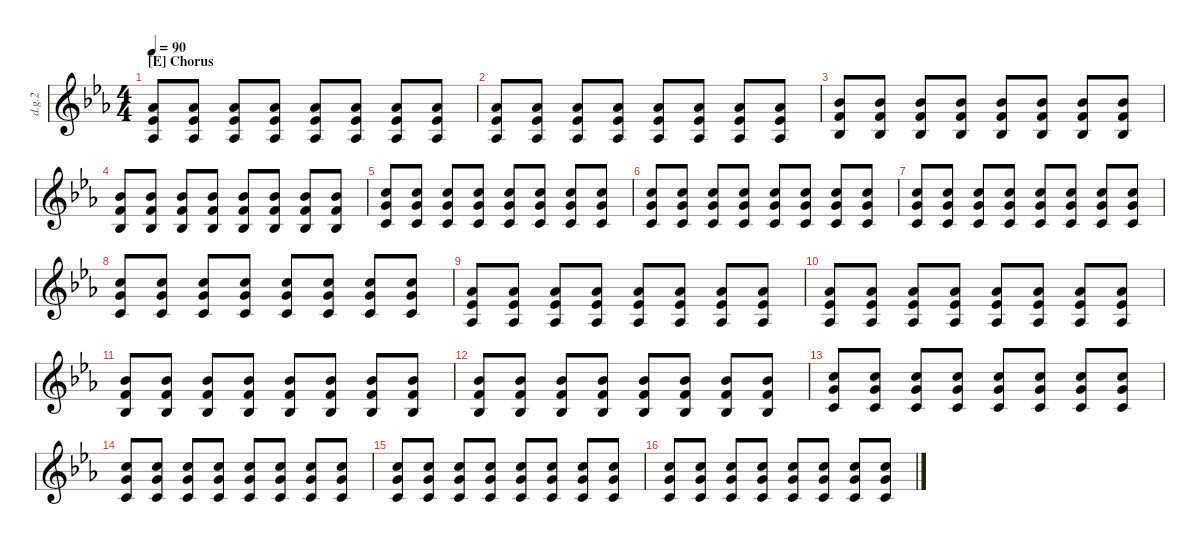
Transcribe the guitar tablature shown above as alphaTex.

\defaultSystemsLayout 4
\hideDynamics
\bracketExtendMode nobrackets
\otherSystemsTrackNameOrientation horizontal
\track ("Distortion Guitar 2" "d.g.2") {instrument distortionguitar}
\staff {score}
\tuning (E4 B3 G3 D3 A2 E2)
\ts (4 4)
\section ("E" "Chorus")
\tempo 90
\clef g2
\ks cminor
(4.6{acc b} 6.5{acc b} 6.4{acc b}).8{dy ff beam Up} (4.6{acc b} 6.5{acc b} 6.4{acc b}).8{beam Up} (4.6{acc b} 6.5{acc b} 6.4{acc b}).8{beam Up} (4.6{acc b} 6.5{acc b} 6.4{acc b}).8{beam Up} (4.6{acc b} 6.5{acc b} 6.4{acc b}).8{beam Up} (4.6{acc b} 6.5{acc b} 6.4{acc b}).8{beam Up} (4.6{acc b} 6.5{acc b} 6.4{acc b}).8{beam Up} (4.6{acc b} 6.5{acc b} 6.4{acc b}).8{beam Up} |
(4.6{acc b} 6.5{acc b} 6.4{acc b}).8{beam Up} (4.6{acc b} 6.5{acc b} 6.4{acc b}).8{beam Up} (4.6{acc b} 6.5{acc b} 6.4{acc b}).8{beam Up} (4.6{acc b} 6.5{acc b} 6.4{acc b}).8{beam Up} (4.6{acc b} 6.5{acc b} 6.4{acc b}).8{beam Up} (4.6{acc b} 6.5{acc b} 6.4{acc b}).8{beam Up} (4.6{acc b} 6.5{acc b} 6.4{acc b}).8{beam Up} (4.6{acc b} 6.5{acc b} 6.4{acc b}).8{beam Up} |
(6.6{acc b} 8.5{acc forcenatural} 8.4{acc b}).8{beam Up} (6.6{acc b} 8.5{acc forcenatural} 8.4{acc b}).8{beam Up} (6.6{acc b} 8.5{acc forcenatural} 8.4{acc b}).8{beam Up} (6.6{acc b} 8.5{acc forcenatural} 8.4{acc b}).8{beam Up} (6.6{acc b} 8.5{acc forcenatural} 8.4{acc b}).8{beam Up} (6.6{acc b} 8.5{acc forcenatural} 8.4{acc b}).8{beam Up} (6.6{acc b} 8.5{acc forcenatural} 8.4{acc b}).8{beam Up} (6.6{acc b} 8.5{acc forcenatural} 8.4{acc b}).8{beam Up} |
(6.6{acc b} 8.5{acc forcenatural} 8.4{acc b}).8{beam Up} (6.6{acc b} 8.5{acc forcenatural} 8.4{acc b}).8{beam Up} (6.6{acc b} 8.5{acc forcenatural} 8.4{acc b}).8{beam Up} (6.6{acc b} 8.5{acc forcenatural} 8.4{acc b}).8{beam Up} (6.6{acc b} 8.5{acc forcenatural} 8.4{acc b}).8{beam Up} (6.6{acc b} 8.5{acc forcenatural} 8.4{acc b}).8{beam Up} (6.6{acc b} 8.5{acc forcenatural} 8.4{acc b}).8{beam Up} (6.6{acc b} 8.5{acc forcenatural} 8.4{acc b}).8{beam Up} |
(8.6{acc forcenatural} 10.5{acc forcenatural} 10.4{acc forcenatural}).8{beam Up} (8.6{acc forcenatural} 10.5{acc forcenatural} 10.4{acc forcenatural}).8{beam Up} (8.6{acc forcenatural} 10.5{acc forcenatural} 10.4{acc forcenatural}).8{beam Up} (8.6{acc forcenatural} 10.5{acc forcenatural} 10.4{acc forcenatural}).8{beam Up} (8.6{acc forcenatural} 10.5{acc forcenatural} 10.4{acc forcenatural}).8{beam Up} (8.6{acc forcenatural} 10.5{acc forcenatural} 10.4{acc forcenatural}).8{beam Up} (8.6{acc forcenatural} 10.5{acc forcenatural} 10.4{acc forcenatural}).8{beam Up} (8.6{acc forcenatural} 10.5{acc forcenatural} 10.4{acc forcenatural}).8{beam Up} |
(8.6{acc forcenatural} 10.5{acc forcenatural} 10.4{acc forcenatural}).8{beam Up} (8.6{acc forcenatural} 10.5{acc forcenatural} 10.4{acc forcenatural}).8{beam Up} (8.6{acc forcenatural} 10.5{acc forcenatural} 10.4{acc forcenatural}).8{beam Up} (8.6{acc forcenatural} 10.5{acc forcenatural} 10.4{acc forcenatural}).8{beam Up} (8.6{acc forcenatural} 10.5{acc forcenatural} 10.4{acc forcenatural}).8{beam Up} (8.6{acc forcenatural} 10.5{acc forcenatural} 10.4{acc forcenatural}).8{beam Up} (8.6{acc forcenatural} 10.5{acc forcenatural} 10.4{acc forcenatural}).8{beam Up} (8.6{acc forcenatural} 10.5{acc forcenatural} 10.4{acc forcenatural}).8{beam Up} |
(8.6{acc forcenatural} 10.5{acc forcenatural} 10.4{acc forcenatural}).8{beam Up} (8.6{acc forcenatural} 10.5{acc forcenatural} 10.4{acc forcenatural}).8{beam Up} (8.6{acc forcenatural} 10.5{acc forcenatural} 10.4{acc forcenatural}).8{beam Up} (8.6{acc forcenatural} 10.5{acc forcenatural} 10.4{acc forcenatural}).8{beam Up} (8.6{acc forcenatural} 10.5{acc forcenatural} 10.4{acc forcenatural}).8{beam Up} (8.6{acc forcenatural} 10.5{acc forcenatural} 10.4{acc forcenatural}).8{beam Up} (8.6{acc forcenatural} 10.5{acc forcenatural} 10.4{acc forcenatural}).8{beam Up} (8.6{acc forcenatural} 10.5{acc forcenatural} 10.4{acc forcenatural}).8{beam Up} |
(8.6{acc forcenatural} 10.5{acc forcenatural} 10.4{acc forcenatural}).8{beam Up} (8.6{acc forcenatural} 10.5{acc forcenatural} 10.4{acc forcenatural}).8{beam Up} (8.6{acc forcenatural} 10.5{acc forcenatural} 10.4{acc forcenatural}).8{beam Up} (8.6{acc forcenatural} 10.5{acc forcenatural} 10.4{acc forcenatural}).8{beam Up} (8.6{acc forcenatural} 10.5{acc forcenatural} 10.4{acc forcenatural}).8{beam Up} (8.6{acc forcenatural} 10.5{acc forcenatural} 10.4{acc forcenatural}).8{beam Up} (8.6{acc forcenatural} 10.5{acc forcenatural} 10.4{acc forcenatural}).8{beam Up} (8.6{acc forcenatural} 10.5{acc forcenatural} 10.4{acc forcenatural}).8{beam Up} |
(4.6{acc b} 6.5{acc b} 6.4{acc b}).8{beam Up} (4.6{acc b} 6.5{acc b} 6.4{acc b}).8{beam Up} (4.6{acc b} 6.5{acc b} 6.4{acc b}).8{beam Up} (4.6{acc b} 6.5{acc b} 6.4{acc b}).8{beam Up} (4.6{acc b} 6.5{acc b} 6.4{acc b}).8{beam Up} (4.6{acc b} 6.5{acc b} 6.4{acc b}).8{beam Up} (4.6{acc b} 6.5{acc b} 6.4{acc b}).8{beam Up} (4.6{acc b} 6.5{acc b} 6.4{acc b}).8{beam Up} |
(4.6{acc b} 6.5{acc b} 6.4{acc b}).8{beam Up} (4.6{acc b} 6.5{acc b} 6.4{acc b}).8{beam Up} (4.6{acc b} 6.5{acc b} 6.4{acc b}).8{beam Up} (4.6{acc b} 6.5{acc b} 6.4{acc b}).8{beam Up} (4.6{acc b} 6.5{acc b} 6.4{acc b}).8{beam Up} (4.6{acc b} 6.5{acc b} 6.4{acc b}).8{beam Up} (4.6{acc b} 6.5{acc b} 6.4{acc b}).8{beam Up} (4.6{acc b} 6.5{acc b} 6.4{acc b}).8{beam Up} |
(6.6{acc b} 8.5{acc forcenatural} 8.4{acc b}).8{beam Up} (6.6{acc b} 8.5{acc forcenatural} 8.4{acc b}).8{beam Up} (6.6{acc b} 8.5{acc forcenatural} 8.4{acc b}).8{beam Up} (6.6{acc b} 8.5{acc forcenatural} 8.4{acc b}).8{beam Up} (6.6{acc b} 8.5{acc forcenatural} 8.4{acc b}).8{beam Up} (6.6{acc b} 8.5{acc forcenatural} 8.4{acc b}).8{beam Up} (6.6{acc b} 8.5{acc forcenatural} 8.4{acc b}).8{beam Up} (6.6{acc b} 8.5{acc forcenatural} 8.4{acc b}).8{beam Up} |
(6.6{acc b} 8.5{acc forcenatural} 8.4{acc b}).8{beam Up} (6.6{acc b} 8.5{acc forcenatural} 8.4{acc b}).8{beam Up} (6.6{acc b} 8.5{acc forcenatural} 8.4{acc b}).8{beam Up} (6.6{acc b} 8.5{acc forcenatural} 8.4{acc b}).8{beam Up} (6.6{acc b} 8.5{acc forcenatural} 8.4{acc b}).8{beam Up} (6.6{acc b} 8.5{acc forcenatural} 8.4{acc b}).8{beam Up} (6.6{acc b} 8.5{acc forcenatural} 8.4{acc b}).8{beam Up} (6.6{acc b} 8.5{acc forcenatural} 8.4{acc b}).8{beam Up} |
(8.6{acc forcenatural} 10.5{acc forcenatural} 10.4{acc forcenatural}).8{beam Up} (8.6{acc forcenatural} 10.5{acc forcenatural} 10.4{acc forcenatural}).8{beam Up} (8.6{acc forcenatural} 10.5{acc forcenatural} 10.4{acc forcenatural}).8{beam Up} (8.6{acc forcenatural} 10.5{acc forcenatural} 10.4{acc forcenatural}).8{beam Up} (8.6{acc forcenatural} 10.5{acc forcenatural} 10.4{acc forcenatural}).8{beam Up} (8.6{acc forcenatural} 10.5{acc forcenatural} 10.4{acc forcenatural}).8{beam Up} (8.6{acc forcenatural} 10.5{acc forcenatural} 10.4{acc forcenatural}).8{beam Up} (8.6{acc forcenatural} 10.5{acc forcenatural} 10.4{acc forcenatural}).8{beam Up} |
(8.6{acc forcenatural} 10.5{acc forcenatural} 10.4{acc forcenatural}).8{beam Up} (8.6{acc forcenatural} 10.5{acc forcenatural} 10.4{acc forcenatural}).8{beam Up} (8.6{acc forcenatural} 10.5{acc forcenatural} 10.4{acc forcenatural}).8{beam Up} (8.6{acc forcenatural} 10.5{acc forcenatural} 10.4{acc forcenatural}).8{beam Up} (8.6{acc forcenatural} 10.5{acc forcenatural} 10.4{acc forcenatural}).8{beam Up} (8.6{acc forcenatural} 10.5{acc forcenatural} 10.4{acc forcenatural}).8{beam Up} (8.6{acc forcenatural} 10.5{acc forcenatural} 10.4{acc forcenatural}).8{beam Up} (8.6{acc forcenatural} 10.5{acc forcenatural} 10.4{acc forcenatural}).8{beam Up} |
(8.6{acc forcenatural} 10.5{acc forcenatural} 10.4{acc forcenatural}).8{beam Up} (8.6{acc forcenatural} 10.5{acc forcenatural} 10.4{acc forcenatural}).8{beam Up} (8.6{acc forcenatural} 10.5{acc forcenatural} 10.4{acc forcenatural}).8{beam Up} (8.6{acc forcenatural} 10.5{acc forcenatural} 10.4{acc forcenatural}).8{beam Up} (8.6{acc forcenatural} 10.5{acc forcenatural} 10.4{acc forcenatural}).8{beam Up} (8.6{acc forcenatural} 10.5{acc forcenatural} 10.4{acc forcenatural}).8{beam Up} (8.6{acc forcenatural} 10.5{acc forcenatural} 10.4{acc forcenatural}).8{beam Up} (8.6{acc forcenatural} 10.5{acc forcenatural} 10.4{acc forcenatural}).8{beam Up} |
(8.6{acc forcenatural} 10.5{acc forcenatural} 10.4{acc forcenatural}).8{beam Up} (8.6{acc forcenatural} 10.5{acc forcenatural} 10.4{acc forcenatural}).8{beam Up} (8.6{acc forcenatural} 10.5{acc forcenatural} 10.4{acc forcenatural}).8{beam Up} (8.6{acc forcenatural} 10.5{acc forcenatural} 10.4{acc forcenatural}).8{beam Up} (8.6{acc forcenatural} 10.5{acc forcenatural} 10.4{acc forcenatural}).8{beam Up} (8.6{acc forcenatural} 10.5{acc forcenatural} 10.4{acc forcenatural}).8{beam Up} (8.6{acc forcenatural} 10.5{acc forcenatural} 10.4{acc forcenatural}).8{beam Up} (8.6{acc forcenatural} 10.5{acc forcenatural} 10.4{acc forcenatural}).8{beam Up}
